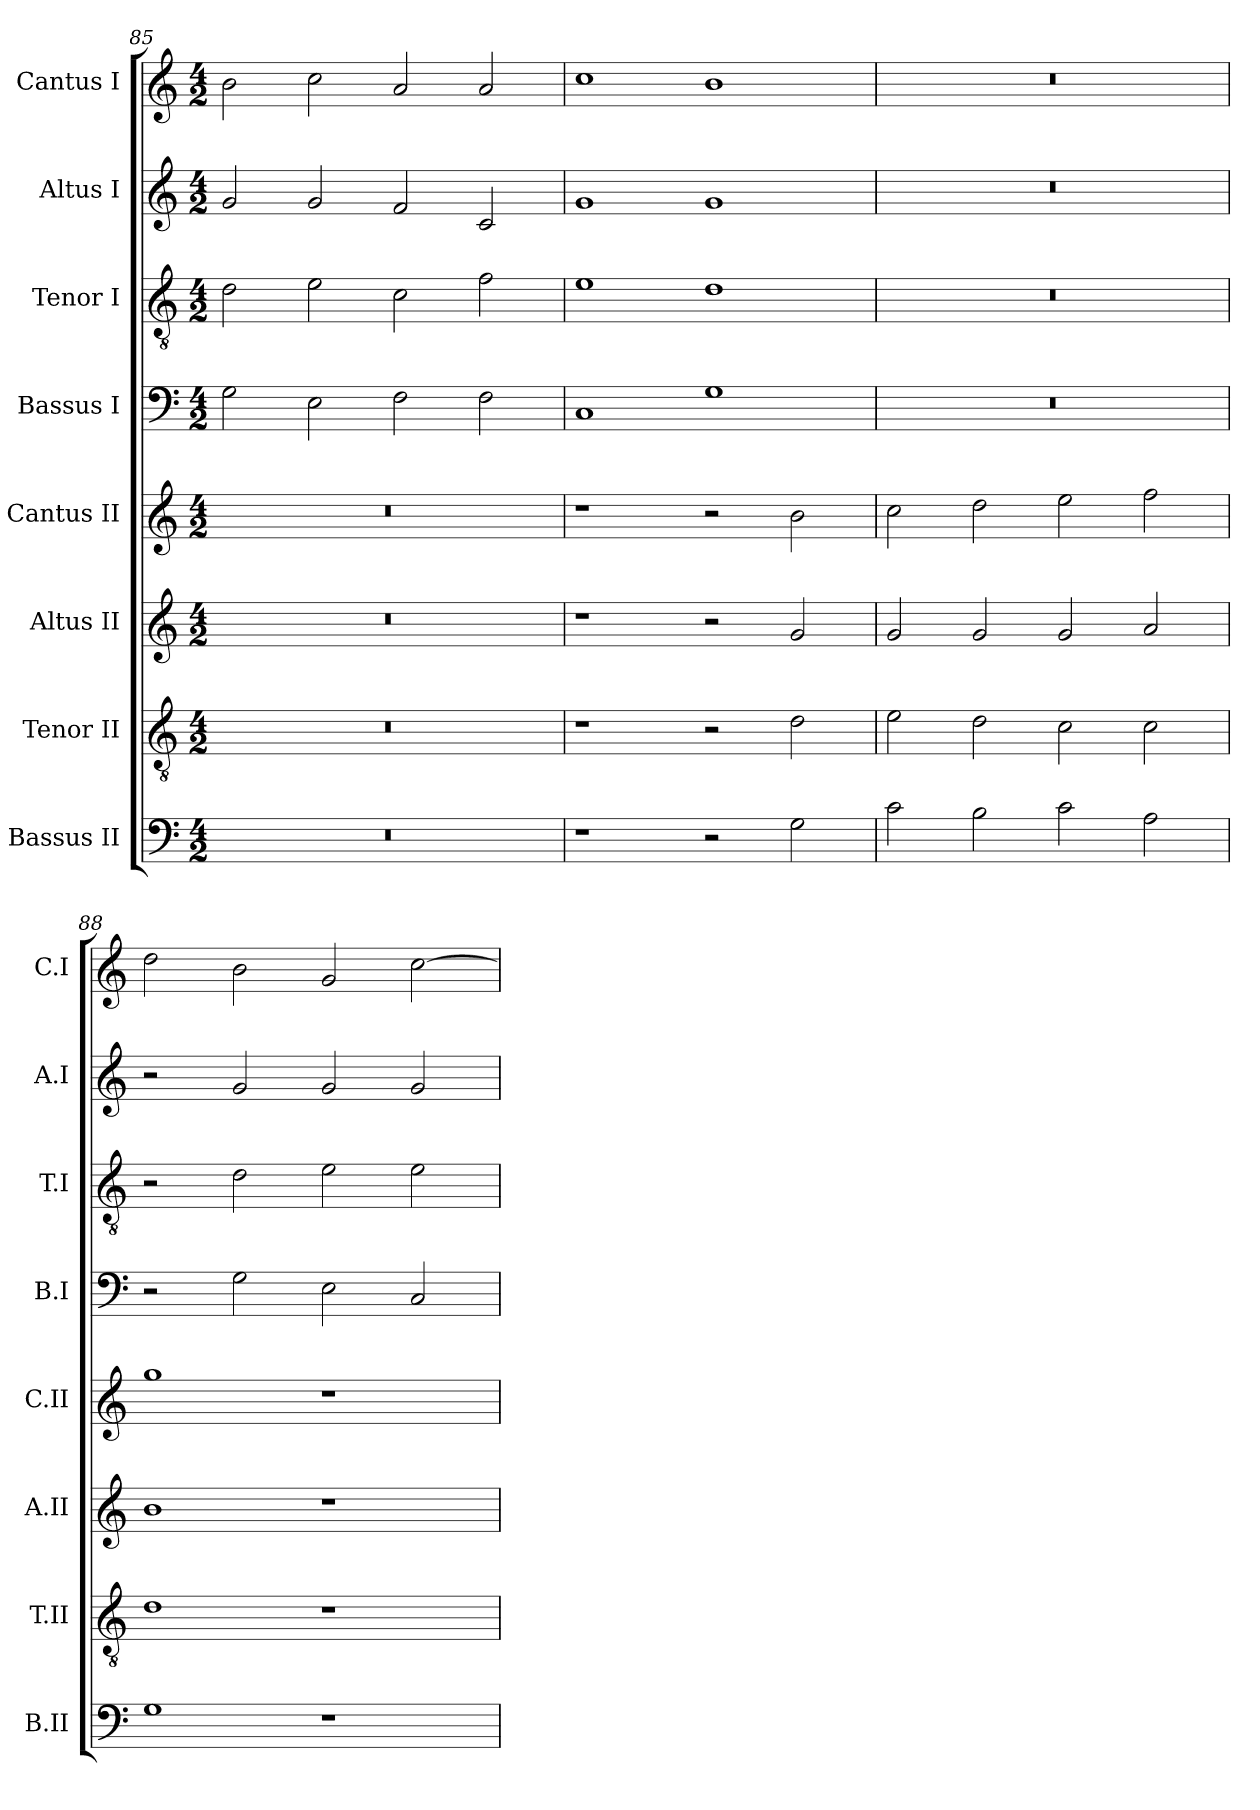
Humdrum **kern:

**kern	**kern	**kern	**kern	**kern	**kern	**kern	**kern
*part8	*part7	*part6	*part5	*part4	*part3	*part2	*part1
*staff8	*staff7	*staff6	*staff5	*staff4	*staff3	*staff2	*staff1
*I"Bassus II	*I"Tenor II	*I"Altus II	*I"Cantus II	*I"Bassus I	*I"Tenor I	*I"Altus I	*I"Cantus I
*I'B.II	*I'T.II	*I'A.II	*I'C.II	*I'B.I	*I'T.I	*I'A.I	*I'C.I
*clefF4	*clefGv2	*clefG2	*clefG2	*clefF4	*clefGv2	*clefG2	*clefG2
*	*ITrd7c12	*	*	*	*ITrd7c12	*	*
*k[]	*k[]	*k[]	*k[]	*k[]	*k[]	*k[]	*k[]
*C:	*C:	*C:	*C:	*C:	*C:	*C:	*C:
*M4/2	*M4/2	*M4/2	*M4/2	*M4/2	*M4/2	*M4/2	*M4/2
=85	=85	=85	=85	=85	=85	=85	=85
0r	0r	0r	0r	2G\	2D\	2g/	2b\
.	.	.	.	2E\	2E\	2g/	2cc\
.	.	.	.	2F\	2C\	2f/	2a/
.	.	.	.	2F\	2F\	2c/	2a/
=86	=86	=86	=86	=86	=86	=86	=86
1r	1r	1r	1r	1C/	1E\	1g/	1cc\
2r	2r	2r	2r	1G\	1D\	1g/	1b\
2G\	2D\	2g/	2b\	.	.	.	.
=87	=87	=87	=87	=87	=87	=87	=87
2c\	2E\	2g/	2cc\	0r	0r	0r	0r
2B\	2D\	2g/	2dd\	.	.	.	.
2c\	2C\	2g/	2ee\	.	.	.	.
2A\	2C\	2a/	2ff\	.	.	.	.
=88	=88	=88	=88	=88	=88	=88	=88
1G\	1D\	1b\	1gg\	2r	2r	2r	2dd\
.	.	.	.	2G\	2D\	2g/	2b\
1r	1r	1r	1r	2E\	2E\	2g/	2g/
.	.	.	.	2C/	2E\	2g/	[2cc\
=	=	=	=	=	=	=	=
*-	*-	*-	*-	*-	*-	*-	*-
